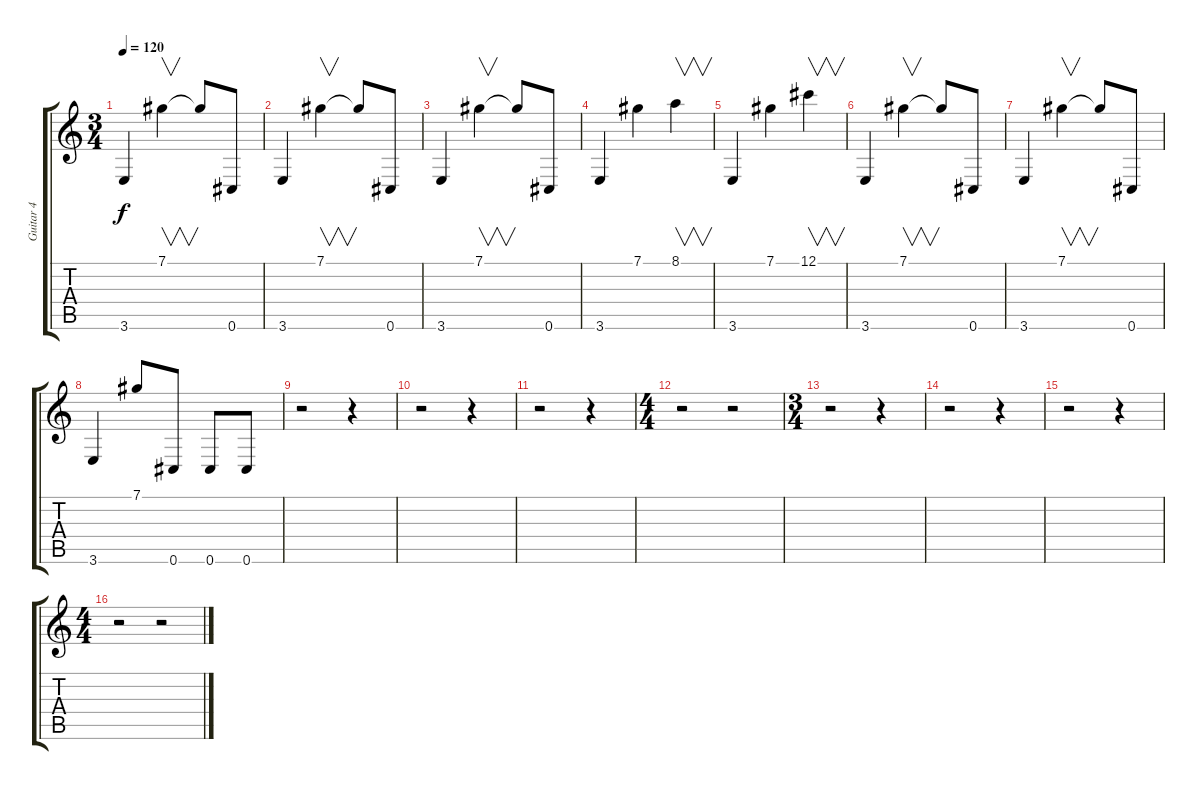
\track ("Guitar 4" "Guitar 4") {instrument overdrivenguitar}
\staff {score tabs}
\tuning (Db4 Ab3 E3 B2 Gb2 Db2) {hide}
\ts (3 4)
\tempo 120
\clef g2
\ks c
3.6.4{dy f} 7.1.4{v} 7.1{t}.8 0.6.8 |
3.6.4 7.1.4{v} 7.1{t}.8 0.6.8 |
3.6.4 7.1.4{v} 7.1{t}.8 0.6.8 |
3.6.4 7.1.4 8.1.4{v} |
3.6.4 7.1.4 12.1.4{v} |
3.6.4 7.1.4{v} 7.1{t}.8 0.6.8 |
3.6.4 7.1.4{v} 7.1{t}.8 0.6.8 |
3.6.4 7.1.8 0.6.8 0.6.8 0.6.8 |
r.2 r.4 |
r.2 r.4 |
r.2 r.4 |
\ts (4 4)
r.2 r.2 |
\ts (3 4)
r.2 r.4 |
r.2 r.4 |
r.2 r.4 |
\ts (4 4)
r.2 r.2
